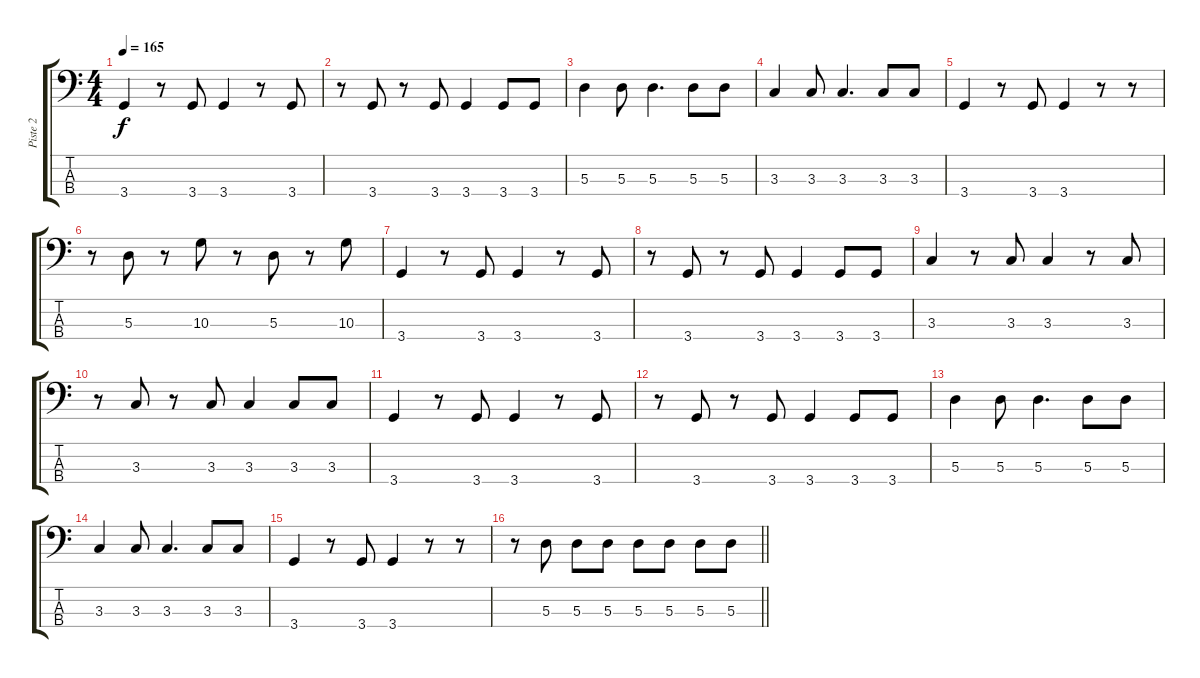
\track ("Piste 2" "Piste 2") {instrument electricbasspick}
\staff {score tabs}
\tuning (G2 D2 A1 E1) {hide}
\ts (4 4)
\tempo 165
\clef f4
\ks c
3.4.4{dy f} r.8 3.4.8 3.4.4 r.8 3.4.8 |
r.8 3.4.8 r.8 3.4.8 3.4.4 3.4.8 3.4.8 |
5.3.4 5.3.8 5.3.4{d} 5.3.8 5.3.8 |
3.3.4 3.3.8 3.3.4{d} 3.3.8 3.3.8 |
3.4.4 r.8 3.4.8 3.4.4 r.8 r.8 |
r.8 5.3.8 r.8 10.3.8 r.8 5.3.8 r.8 10.3.8 |
3.4.4 r.8 3.4.8 3.4.4 r.8 3.4.8 |
r.8 3.4.8 r.8 3.4.8 3.4.4 3.4.8 3.4.8 |
3.3.4 r.8 3.3.8 3.3.4 r.8 3.3.8 |
r.8 3.3.8 r.8 3.3.8 3.3.4 3.3.8 3.3.8 |
3.4.4 r.8 3.4.8 3.4.4 r.8 3.4.8 |
r.8 3.4.8 r.8 3.4.8 3.4.4 3.4.8 3.4.8 |
5.3.4 5.3.8 5.3.4{d} 5.3.8 5.3.8 |
3.3.4 3.3.8 3.3.4{d} 3.3.8 3.3.8 |
3.4.4 r.8 3.4.8 3.4.4 r.8 r.8 |
\barLineRight lightlight
r.8 5.3.8 5.3.8 5.3.8 5.3.8 5.3.8 5.3.8 5.3.8
